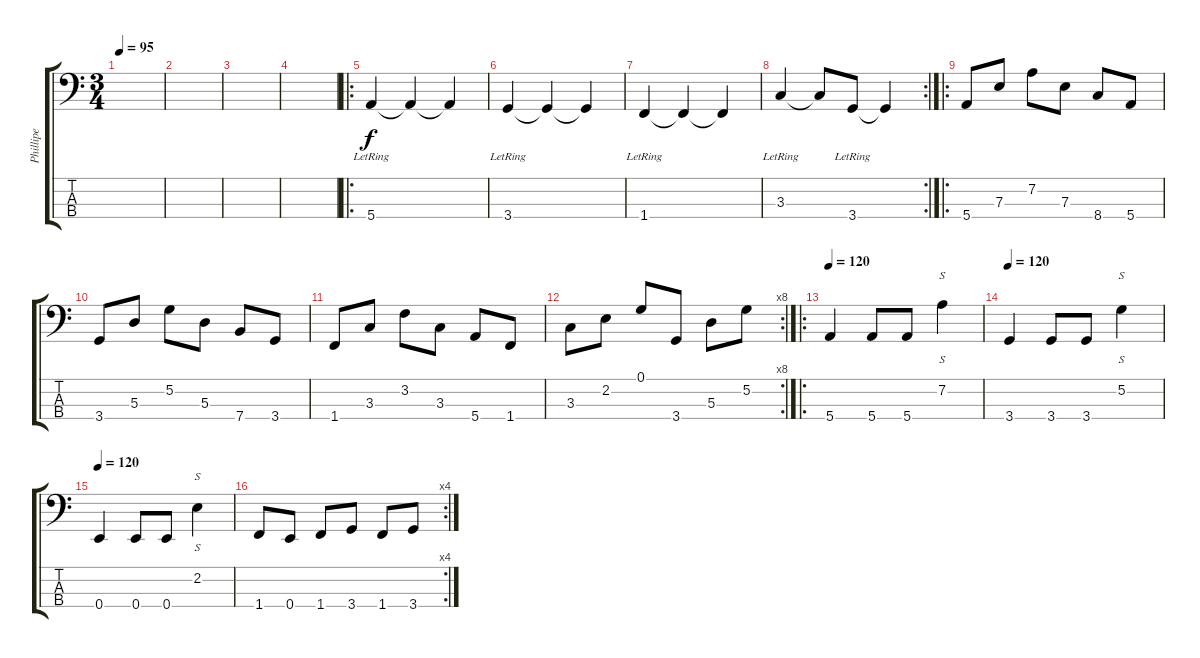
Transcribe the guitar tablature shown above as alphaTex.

\track ("Phillipe" "Phillipe") {instrument electricbassfinger}
\staff {score tabs}
\tuning (G2 D2 A1 E1) {hide}
\ts (3 4)
\tempo 95
\clef f4
\ks c
|
|
|
|
\ro
5.4{lr}.4 5.4{t}.4 5.4{t}.4 |
3.4{lr}.4 3.4{t}.4 3.4{t}.4 |
1.4{lr}.4 1.4{t}.4 1.4{t}.4 |
\rc 2
3.3{lr}.4 3.3{t}.8 3.4{lr}.8 3.4{t}.4 |
\ro
5.4.8 7.3.8 7.2.8 7.3.8 8.4.8 5.4.8 |
3.4.8 5.3.8 5.2.8 5.3.8 7.4.8 3.4.8 |
1.4.8 3.3.8 3.2.8 3.3.8 5.4.8 1.4.8 |
\rc 8
3.3.8 2.2.8 0.1.8 3.4.8 5.3.8 5.2.8 |
\ro
\tempo 120
5.4.4 5.4.8 5.4.8 7.2.4{s} |
\tempo 120
3.4.4 3.4.8 3.4.8 5.2.4{s} |
\tempo 120
0.4.4 0.4.8 0.4.8 2.2.4{s} |
\rc 4
1.4.8 0.4.8 1.4.8 3.4.8 1.4.8 3.4.8
